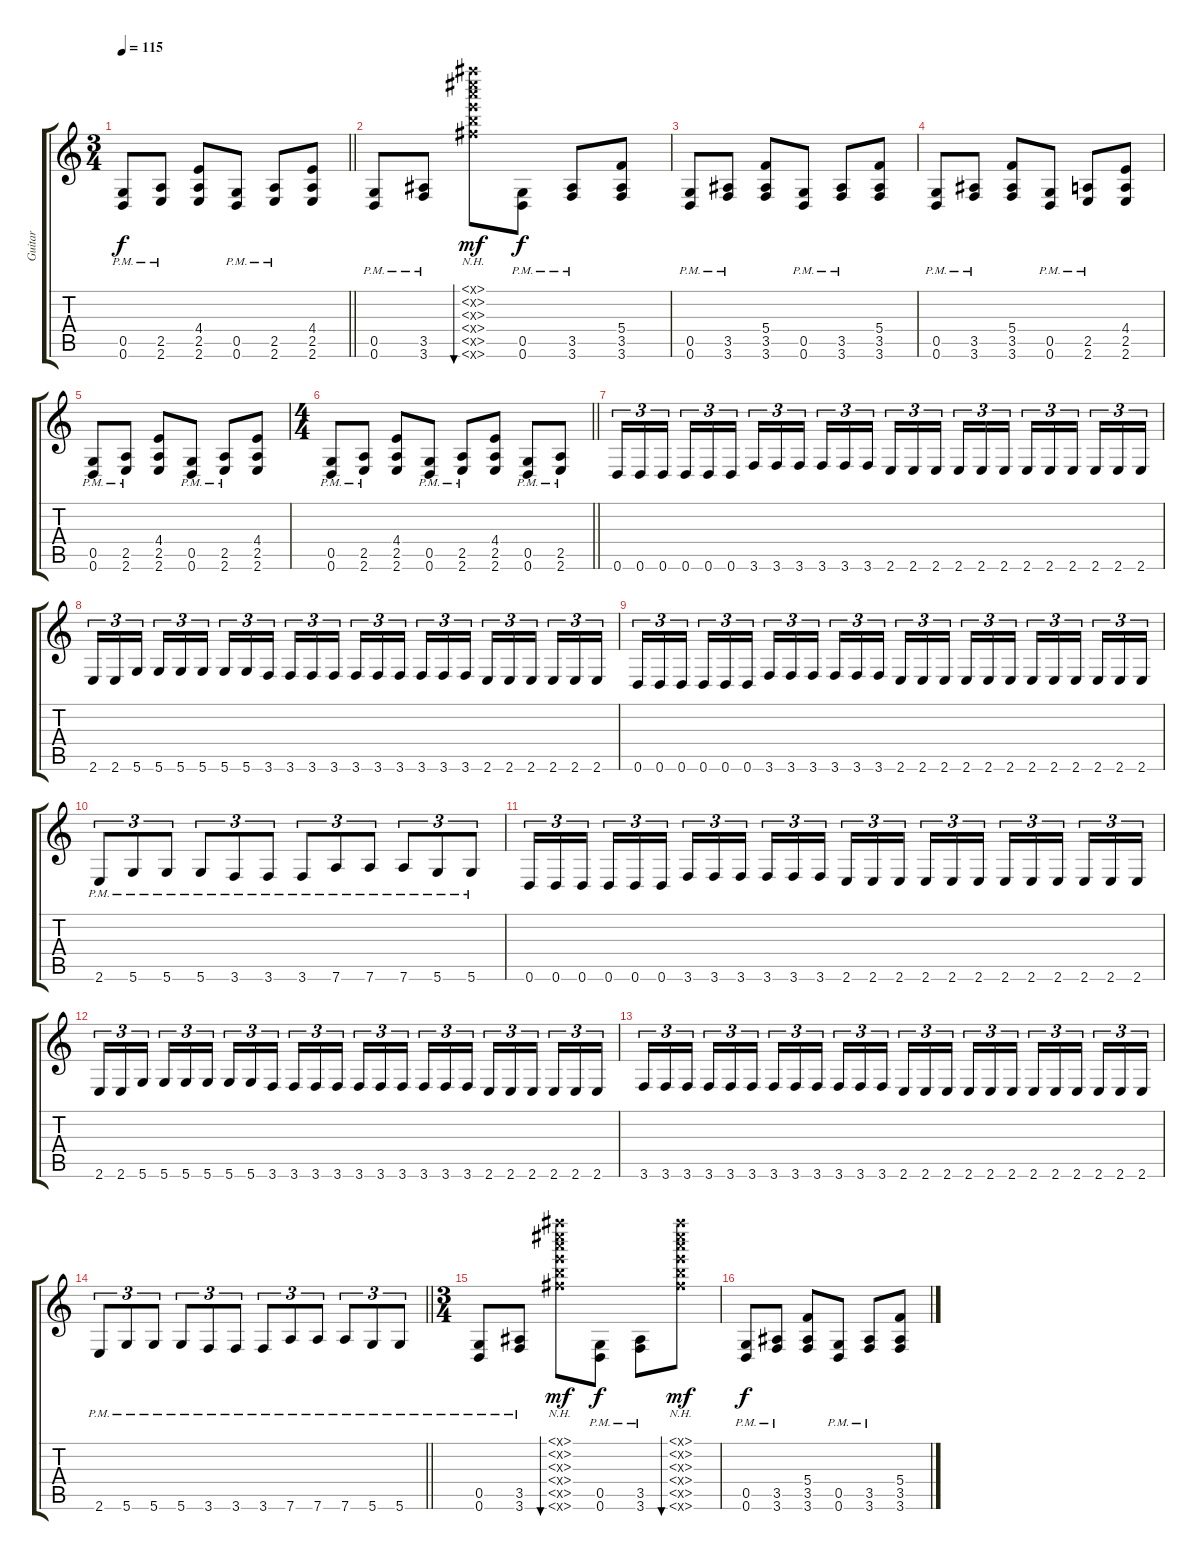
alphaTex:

\track ("Guitar" "Guitar") {instrument distortionguitar}
\staff {score tabs}
\tuning (D4 A3 F3 C3 G2 D2) {hide}
\ts (3 4)
\tempo 115
\clef g2
\barLineRight lightlight
\ks c
(0.5{pm} 0.6{pm}).8{dy f} (2.5{pm} 2.6{pm}).8 (4.4 2.5 2.6).8 (0.5{pm} 0.6{pm}).8 (2.5{pm} 2.6{pm}).8 (4.4 2.5 2.6).8 |
(0.5{pm} 0.6{pm}).8 (3.5{pm} 3.6{pm}).8 (4.1{nh x} 4.2{nh x} 4.3{nh x} 4.4{nh x} 4.5{nh x} 4.6{nh x}).8{bu 240 dy mf} (0.5{pm} 0.6{pm}).8{dy f} (3.5{pm} 3.6{pm}).8 (5.4 3.5 3.6).8 |
(0.5{pm} 0.6{pm}).8 (3.5{pm} 3.6{pm}).8 (5.4 3.5 3.6).8 (0.5{pm} 0.6{pm}).8 (3.5{pm} 3.6{pm}).8 (5.4 3.5 3.6).8 |
(0.5{pm} 0.6{pm}).8 (3.5{pm} 3.6{pm}).8 (5.4 3.5 3.6).8 (0.5{pm} 0.6{pm}).8 (2.5{pm} 2.6{pm}).8 (4.4 2.5 2.6).8 |
(0.5{pm} 0.6{pm}).8 (2.5{pm} 2.6{pm}).8 (4.4 2.5 2.6).8 (0.5{pm} 0.6{pm}).8 (2.5{pm} 2.6{pm}).8 (4.4 2.5 2.6).8 |
\ts (4 4)
\barLineRight lightlight
(0.5{pm} 0.6{pm}).8 (2.5{pm} 2.6{pm}).8 (4.4 2.5 2.6).8 (0.5{pm} 0.6{pm}).8 (2.5{pm} 2.6{pm}).8 (4.4 2.5 2.6).8 (0.5{pm} 0.6{pm}).8 (2.5{pm} 2.6{pm}).8 |
\section ("" "")
0.6.16{tu (3 2)} 0.6.16{tu (3 2)} 0.6.16{tu (3 2) beam splitsecondary} 0.6.16{tu (3 2)} 0.6.16{tu (3 2)} 0.6.16{tu (3 2)} 3.6.16{tu (3 2)} 3.6.16{tu (3 2)} 3.6.16{tu (3 2) beam splitsecondary} 3.6.16{tu (3 2)} 3.6.16{tu (3 2)} 3.6.16{tu (3 2)} 2.6.16{tu (3 2)} 2.6.16{tu (3 2)} 2.6.16{tu (3 2) beam splitsecondary} 2.6.16{tu (3 2)} 2.6.16{tu (3 2)} 2.6.16{tu (3 2)} 2.6.16{tu (3 2)} 2.6.16{tu (3 2)} 2.6.16{tu (3 2) beam splitsecondary} 2.6.16{tu (3 2)} 2.6.16{tu (3 2)} 2.6.16{tu (3 2)} |
2.6.16{tu (3 2)} 2.6.16{tu (3 2)} 5.6.16{tu (3 2) beam splitsecondary} 5.6.16{tu (3 2)} 5.6.16{tu (3 2)} 5.6.16{tu (3 2)} 5.6.16{tu (3 2)} 5.6.16{tu (3 2)} 3.6.16{tu (3 2) beam splitsecondary} 3.6.16{tu (3 2)} 3.6.16{tu (3 2)} 3.6.16{tu (3 2)} 3.6.16{tu (3 2)} 3.6.16{tu (3 2)} 3.6.16{tu (3 2) beam splitsecondary} 3.6.16{tu (3 2)} 3.6.16{tu (3 2)} 3.6.16{tu (3 2)} 2.6.16{tu (3 2)} 2.6.16{tu (3 2)} 2.6.16{tu (3 2) beam splitsecondary} 2.6.16{tu (3 2)} 2.6.16{tu (3 2)} 2.6.16{tu (3 2)} |
0.6.16{tu (3 2)} 0.6.16{tu (3 2)} 0.6.16{tu (3 2) beam splitsecondary} 0.6.16{tu (3 2)} 0.6.16{tu (3 2)} 0.6.16{tu (3 2)} 3.6.16{tu (3 2)} 3.6.16{tu (3 2)} 3.6.16{tu (3 2) beam splitsecondary} 3.6.16{tu (3 2)} 3.6.16{tu (3 2)} 3.6.16{tu (3 2)} 2.6.16{tu (3 2)} 2.6.16{tu (3 2)} 2.6.16{tu (3 2) beam splitsecondary} 2.6.16{tu (3 2)} 2.6.16{tu (3 2)} 2.6.16{tu (3 2)} 2.6.16{tu (3 2)} 2.6.16{tu (3 2)} 2.6.16{tu (3 2) beam splitsecondary} 2.6.16{tu (3 2)} 2.6.16{tu (3 2)} 2.6.16{tu (3 2)} |
2.6{pm}.8{tu (3 2)} 5.6{pm}.8{tu (3 2)} 5.6{pm}.8{tu (3 2)} 5.6{pm}.8{tu (3 2)} 3.6{pm}.8{tu (3 2)} 3.6{pm}.8{tu (3 2)} 3.6{pm}.8{tu (3 2)} 7.6{pm}.8{tu (3 2)} 7.6{pm}.8{tu (3 2)} 7.6{pm}.8{tu (3 2)} 5.6{pm}.8{tu (3 2)} 5.6{pm}.8{tu (3 2)} |
0.6.16{tu (3 2)} 0.6.16{tu (3 2)} 0.6.16{tu (3 2) beam splitsecondary} 0.6.16{tu (3 2)} 0.6.16{tu (3 2)} 0.6.16{tu (3 2)} 3.6.16{tu (3 2)} 3.6.16{tu (3 2)} 3.6.16{tu (3 2) beam splitsecondary} 3.6.16{tu (3 2)} 3.6.16{tu (3 2)} 3.6.16{tu (3 2)} 2.6.16{tu (3 2)} 2.6.16{tu (3 2)} 2.6.16{tu (3 2) beam splitsecondary} 2.6.16{tu (3 2)} 2.6.16{tu (3 2)} 2.6.16{tu (3 2)} 2.6.16{tu (3 2)} 2.6.16{tu (3 2)} 2.6.16{tu (3 2) beam splitsecondary} 2.6.16{tu (3 2)} 2.6.16{tu (3 2)} 2.6.16{tu (3 2)} |
2.6.16{tu (3 2)} 2.6.16{tu (3 2)} 5.6.16{tu (3 2) beam splitsecondary} 5.6.16{tu (3 2)} 5.6.16{tu (3 2)} 5.6.16{tu (3 2)} 5.6.16{tu (3 2)} 5.6.16{tu (3 2)} 3.6.16{tu (3 2) beam splitsecondary} 3.6.16{tu (3 2)} 3.6.16{tu (3 2)} 3.6.16{tu (3 2)} 3.6.16{tu (3 2)} 3.6.16{tu (3 2)} 3.6.16{tu (3 2) beam splitsecondary} 3.6.16{tu (3 2)} 3.6.16{tu (3 2)} 3.6.16{tu (3 2)} 2.6.16{tu (3 2)} 2.6.16{tu (3 2)} 2.6.16{tu (3 2) beam splitsecondary} 2.6.16{tu (3 2)} 2.6.16{tu (3 2)} 2.6.16{tu (3 2)} |
3.6.16{tu (3 2)} 3.6.16{tu (3 2)} 3.6.16{tu (3 2) beam splitsecondary} 3.6.16{tu (3 2)} 3.6.16{tu (3 2)} 3.6.16{tu (3 2)} 3.6.16{tu (3 2)} 3.6.16{tu (3 2)} 3.6.16{tu (3 2) beam splitsecondary} 3.6.16{tu (3 2)} 3.6.16{tu (3 2)} 3.6.16{tu (3 2)} 2.6.16{tu (3 2)} 2.6.16{tu (3 2)} 2.6.16{tu (3 2) beam splitsecondary} 2.6.16{tu (3 2)} 2.6.16{tu (3 2)} 2.6.16{tu (3 2)} 2.6.16{tu (3 2)} 2.6.16{tu (3 2)} 2.6.16{tu (3 2) beam splitsecondary} 2.6.16{tu (3 2)} 2.6.16{tu (3 2)} 2.6.16{tu (3 2)} |
\barLineRight lightlight
2.6{pm}.8{tu (3 2)} 5.6{pm}.8{tu (3 2)} 5.6{pm}.8{tu (3 2)} 5.6{pm}.8{tu (3 2)} 3.6{pm}.8{tu (3 2)} 3.6{pm}.8{tu (3 2)} 3.6{pm}.8{tu (3 2)} 7.6{pm}.8{tu (3 2)} 7.6{pm}.8{tu (3 2)} 7.6{pm}.8{tu (3 2)} 5.6{pm}.8{tu (3 2)} 5.6{pm}.8{tu (3 2)} |
\ts (3 4)
\section ("" "")
(0.5{pm} 0.6{pm}).8 (3.5{pm} 3.6{pm}).8 (4.1{nh x} 4.2{nh x} 4.3{nh x} 4.4{nh x} 4.5{nh x} 4.6{nh x}).8{bu 240 dy mf} (0.5{pm} 0.6{pm}).8{dy f} (3.5{pm} 3.6{pm}).8 (4.1{nh x} 4.2{nh x} 4.3{nh x} 4.4{nh x} 4.5{nh x} 4.6{nh x}).8{bu 240 dy mf} |
(0.5{pm} 0.6{pm}).8{dy f} (3.5{pm} 3.6{pm}).8 (5.4 3.5 3.6).8 (0.5{pm} 0.6{pm}).8 (3.5{pm} 3.6{pm}).8 (5.4 3.5 3.6).8
